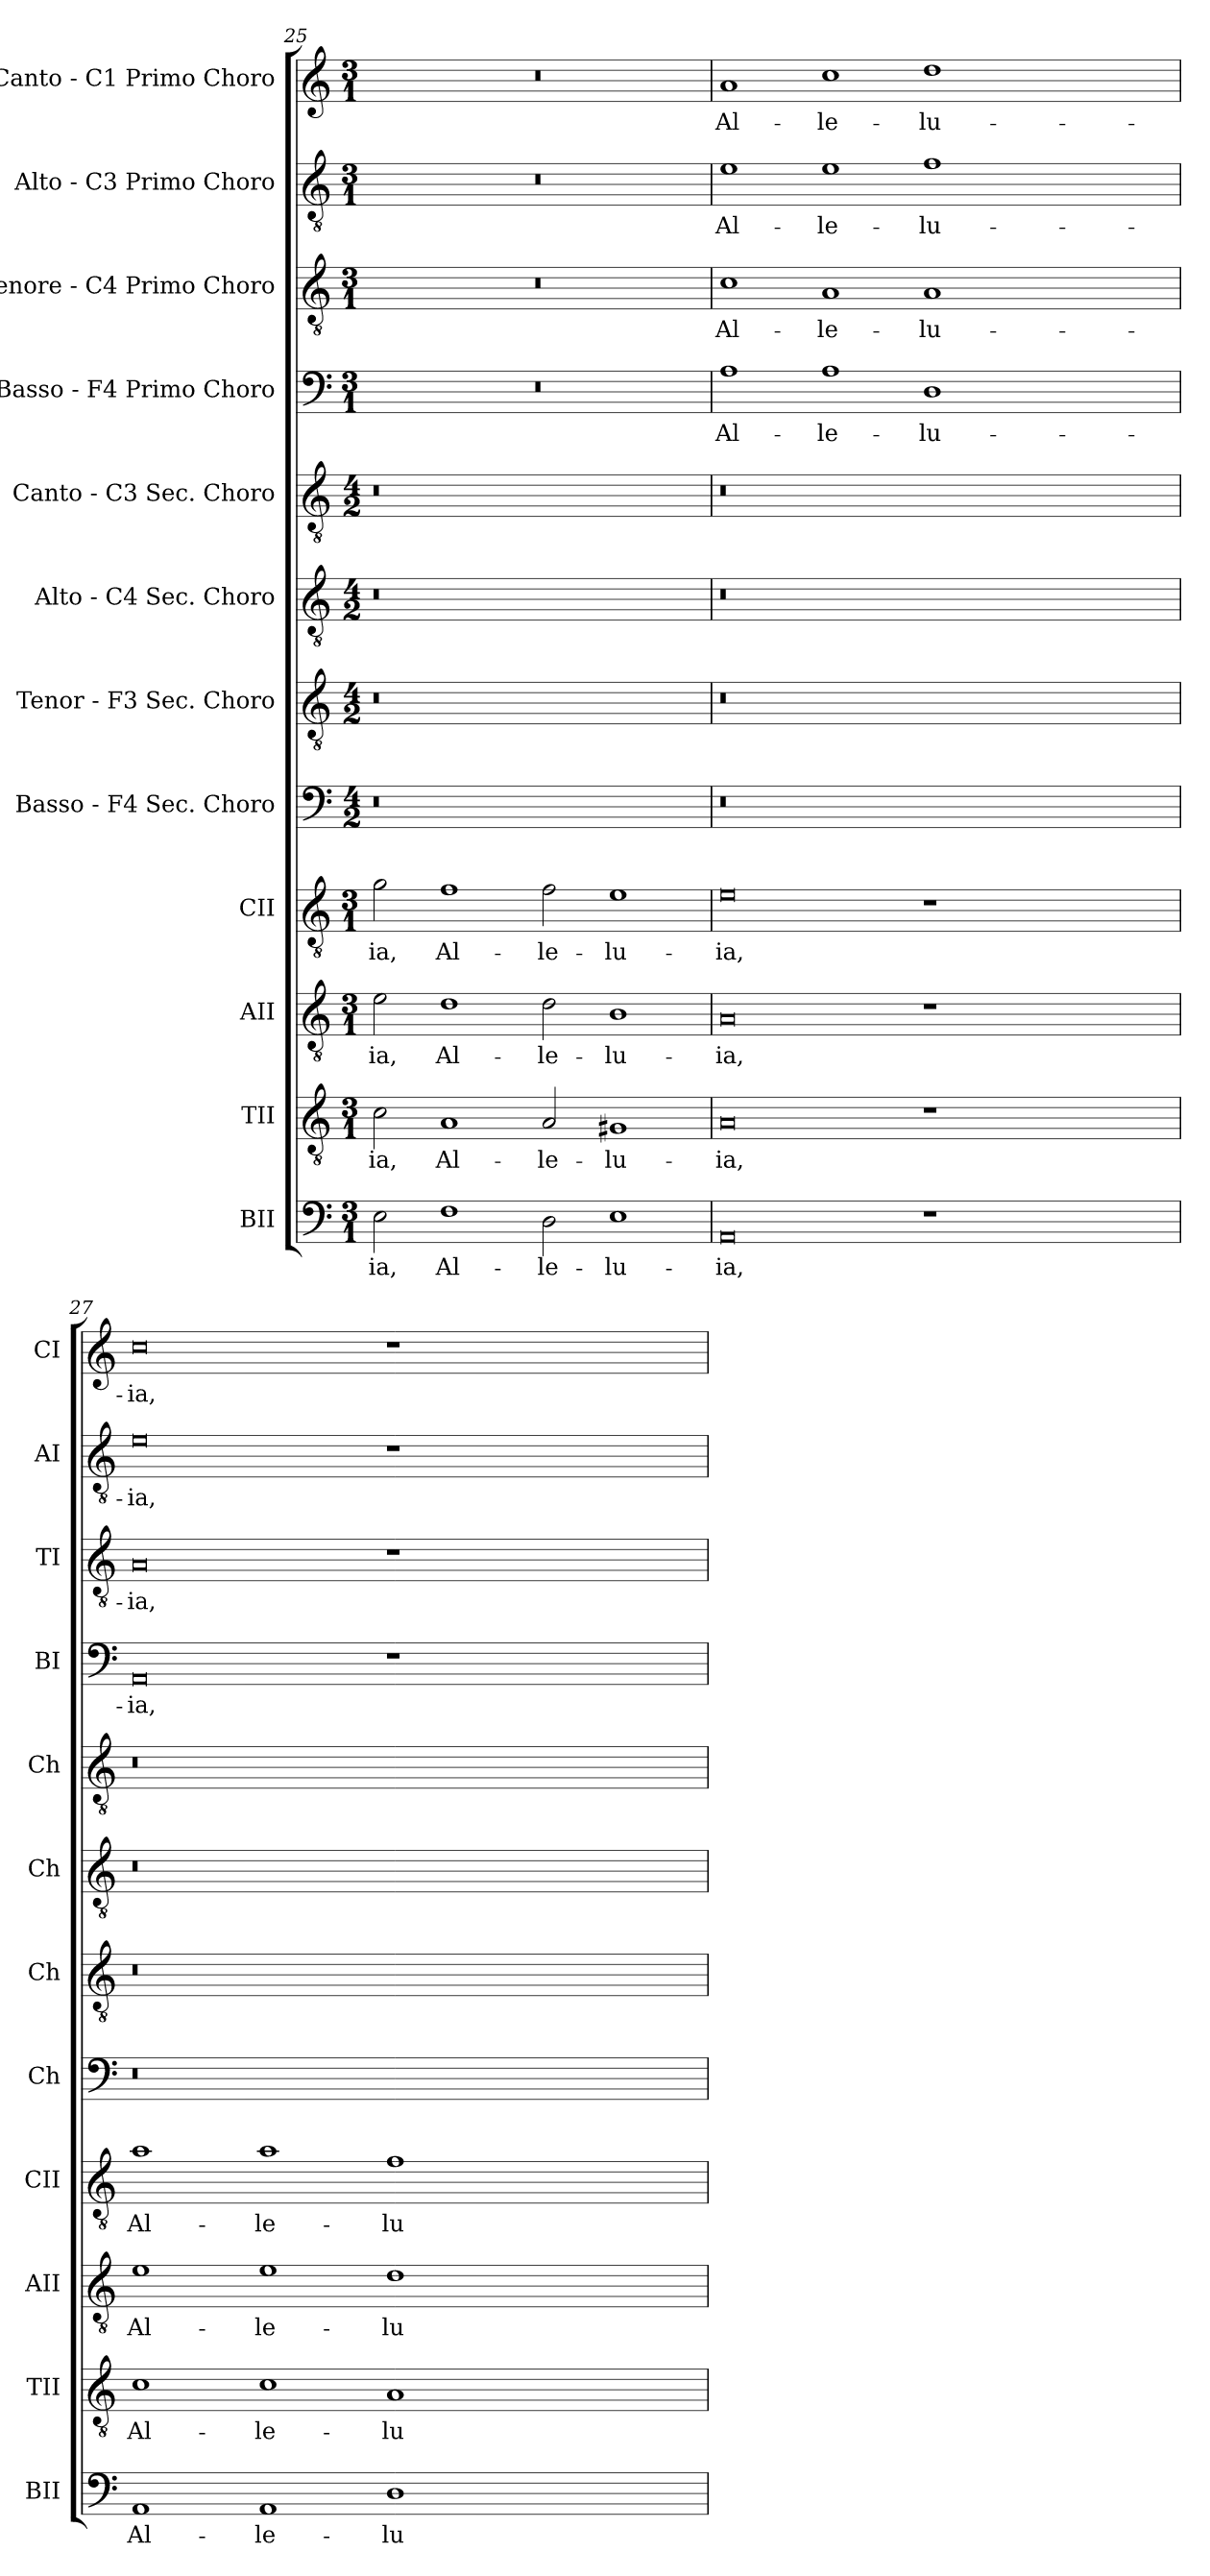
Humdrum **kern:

**kern	**text	**kern	**text	**kern	**text	**kern	**text	**kern	**kern	**kern	**kern	**kern	**text	**kern	**text	**kern	**text	**kern	**text
*part12	*part12	*part11	*part11	*part10	*part10	*part9	*part9	*part8	*part7	*part6	*part5	*part4	*part4	*part3	*part3	*part2	*part2	*part1	*part1
*staff12	*staff12	*staff11	*staff11	*staff10	*staff10	*staff9	*staff9	*staff8	*staff7	*staff6	*staff5	*staff4	*staff4	*staff3	*staff3	*staff2	*staff2	*staff1	*staff1
*I"BII	*	*I"TII	*	*I"AII	*	*I"CII	*	*I"Basso - F4  Sec. Choro	*I"Tenor - F3  Sec. Choro	*I"Alto - C4  Sec. Choro	*I"Canto - C3  Sec. Choro	*I"Basso - F4  Primo Choro	*	*I"Tenore - C4  Primo Choro	*	*I"Alto - C3  Primo Choro	*	*I"Canto - C1  Primo Choro	*
*I'BII	*	*I'TII	*	*I'AII	*	*I'CII	*	*I'Ch	*I'Ch	*I'Ch	*I'Ch	*I'BI	*	*I'TI	*	*I'AI	*	*I'CI	*
*clefF4	*	*clefGv2	*	*clefGv2	*	*clefGv2	*	*clefF4	*clefGv2	*clefGv2	*clefGv2	*clefF4	*	*clefGv2	*	*clefGv2	*	*clefG2	*
*M3/1	*	*M3/1	*	*M3/1	*	*M3/1	*	*M4/2	*M4/2	*M4/2	*M4/2	*M3/1	*	*M3/1	*	*M3/1	*	*M3/1	*
=25	=25	=25	=25	=25	=25	=25	=25	=25	=25	=25	=25	=25	=25	=25	=25	=25	=25	=25	=25
!	!LO:LY:b:cj	!	!LO:LY:b:cj	!	!LO:LY:b:cj	!	!LO:LY:b:cj	!	!	!	!	!	!	!	!	!	!	!	!
2E\	-ia,	2c\	-ia,	2e\	-ia,	2g\	-ia,	0r	0r	0r	0r	0.r	.	0.r	.	0.r	.	0.r	.
!	!LO:LY:b:cj	!	!LO:LY:b:cj	!	!LO:LY:b:cj	!	!LO:LY:b:cj	!	!	!	!	!	!	!	!	!	!	!	!
1F	Al-	1A	Al-	1d	Al-	1f	Al-	.	.	.	.	.	.	.	.	.	.	.	.
!	!LO:LY:b:cj	!	!LO:LY:b:cj	!	!LO:LY:b:cj	!	!LO:LY:b:cj	!	!	!	!	!	!	!	!	!	!	!	!
2D\	-le-	2A/	-le-	2d\	-le-	2f\	-le-	.	.	.	.	.	.	.	.	.	.	.	.
!	!LO:LY:b:cj	!	!LO:LY:b:cj	!	!LO:LY:b:cj	!	!LO:LY:b:cj	!	!	!	!	!	!	!	!	!	!	!	!
1E	-lu-	1G#X	-lu-	1B	-lu-	1e	-lu-	1ryy	1ryy	1ryy	1ryy	.	.	.	.	.	.	.	.
=26	=26	=26	=26	=26	=26	=26	=26	=26	=26	=26	=26	=26	=26	=26	=26	=26	=26	=26	=26
!	!LO:LY:b:cj	!	!LO:LY:b:cj	!	!LO:LY:b:cj	!	!LO:LY:b:cj	!	!	!	!	!	!LO:LY:b:cj	!	!LO:LY:b:cj	!	!LO:LY:b:cj	!	!LO:LY:b:cj
0AA	-ia,	0A	-ia,	0A	-ia,	0e	-ia,	0r	0r	0r	0r	1A	Al-	1c	Al-	1e	Al-	1a	Al-
!	!	!	!	!	!	!	!	!	!	!	!	!	!LO:LY:b:cj	!	!LO:LY:b:cj	!	!LO:LY:b:cj	!	!LO:LY:b:cj
.	.	.	.	.	.	.	.	.	.	.	.	1A	-le-	1A	-le-	1e	-le-	1cc	-le-
!LO:N:vis=1	!	!LO:N:vis=1	!	!LO:N:vis=1	!	!LO:N:vis=1	!	!	!	!	!	!	!LO:LY:b:cj	!	!LO:LY:b:cj	!	!LO:LY:b:cj	!	!LO:LY:b:cj
0.r	.	0.r	.	0.r	.	0.r	.	0.ryy	0.ryy	0.ryy	0.ryy	1D	-lu-	1A	-lu-	1f	-lu-	1dd	-lu-
.	.	.	.	.	.	.	.	.	.	.	.	0ryy	.	0ryy	.	0ryy	.	0ryy	.
=27	=27	=27	=27	=27	=27	=27	=27	=27	=27	=27	=27	=27	=27	=27	=27	=27	=27	=27	=27
!	!LO:LY:b:cj	!	!LO:LY:b:cj	!	!LO:LY:b:cj	!	!LO:LY:b:cj	!	!	!	!	!	!LO:LY:b:cj	!	!LO:LY:b:cj	!	!LO:LY:b:cj	!	!LO:LY:b:cj
1AA	Al-	1c	Al-	1e	Al-	1a	Al-	0r	0r	0r	0r	0AA	-ia,	0A	-ia,	0e	-ia,	0cc	-ia,
!	!LO:LY:b:cj	!	!LO:LY:b:cj	!	!LO:LY:b:cj	!	!LO:LY:b:cj	!	!	!	!	!	!	!	!	!	!	!	!
1AA	-le-	1c	-le-	1e	-le-	1a	-le-	.	.	.	.	.	.	.	.	.	.	.	.
!	!LO:LY:b:cj	!	!LO:LY:b:cj	!	!LO:LY:b:cj	!	!LO:LY:b:cj	!	!	!	!	!LO:N:vis=1	!	!LO:N:vis=1	!	!LO:N:vis=1	!	!LO:N:vis=1	!
1D	-lu-	1A	-lu-	1d	-lu-	1f	-lu-	0.ryy	0.ryy	0.ryy	0.ryy	0.r	.	0.r	.	0.r	.	0.r	.
0ryy	.	0ryy	.	0ryy	.	0ryy	.	.	.	.	.	.	.	.	.	.	.	.	.
=	=	=	=	=	=	=	=	=	=	=	=	=	=	=	=	=	=	=	=
*-	*-	*-	*-	*-	*-	*-	*-	*-	*-	*-	*-	*-	*-	*-	*-	*-	*-	*-	*-
